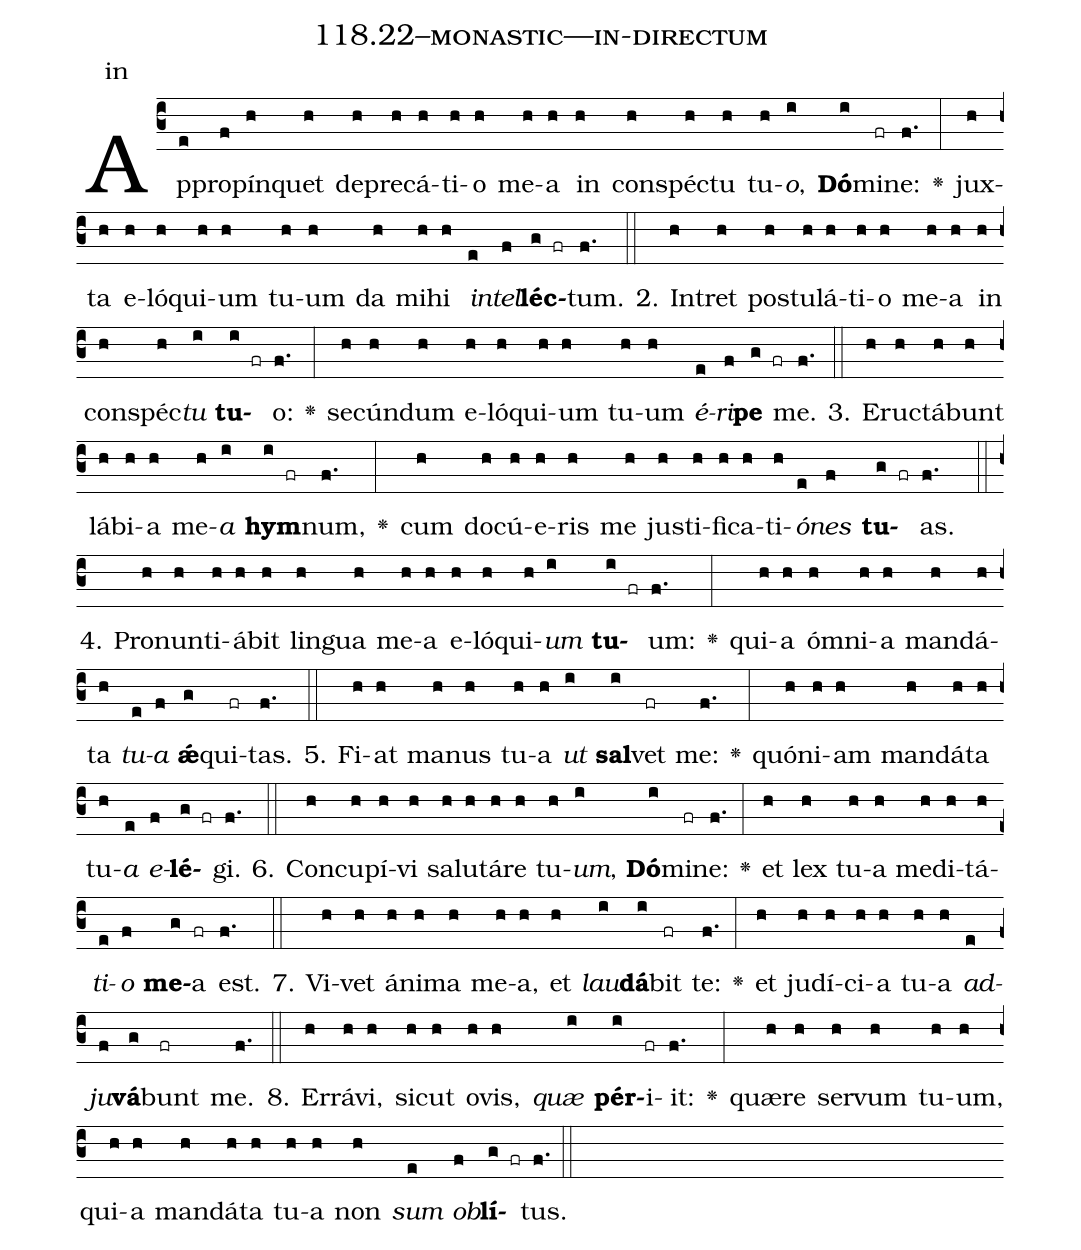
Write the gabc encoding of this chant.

name: 118.22--monastic---in-directum;
annotation: in;
%%
(c3)Ap(e)pro(f)pín(h)quet(h) de(h)pre(h)cá(h)ti(h)o(h) me(h)a(h) in(h) con(h)spéc(h)tu(h) tu(h)<i>o</i>,(i) <b>Dó</b>(i)mi(fr)ne:(f.) <v>\greheightstar</v>(:) jux(h)ta(h) e(h)ló(h)qui(h)um(h) tu(h)um(h) da(h) mi(h)hi(h) <i>in</i>(e)<i>tel</i>(f)<b>léc</b>(g fr)tum.(f.) (::)
2. In(h)tret(h) pos(h)tu(h)lá(h)ti(h)o(h) me(h)a(h) in(h) con(h)spéc(h)<i>tu</i>(i) <b>tu</b>(i fr)o:(f.) <v>\greheightstar</v>(:) se(h)cún(h)dum(h) e(h)ló(h)qui(h)um(h) tu(h)um(h) <i>é</i>(e)<i>ri</i>(f)<b>pe</b>(g fr) me.(f.) (::)
3. E(h)ruc(h)tá(h)bunt(h) lá(h)bi(h)a(h) me(h)<i>a</i>(i) <b>hym</b>(i fr)num,(f.) <v>\greheightstar</v>(:) cum(h) do(h)cú(h)e(h)ris(h) me(h) jus(h)ti(h)fi(h)ca(h)ti(h)<i>ó</i>(e)<i>nes</i>(f) <b>tu</b>(g fr)as.(f.) (::)
4. Pro(h)nun(h)ti(h)á(h)bit(h) lin(h)gua(h) me(h)a(h) e(h)ló(h)qui(h)<i>um</i>(i) <b>tu</b>(i fr)um:(f.) <v>\greheightstar</v>(:) qui(h)a(h) óm(h)ni(h)a(h) man(h)dá(h)ta(h) <i>tu</i>(e)<i>a</i>(f) <b>ǽ</b>(g)qui(fr)tas.(f.) (::)
5. Fi(h)at(h) ma(h)nus(h) tu(h)a(h) <i>ut</i>(i) <b>sal</b>(i)vet(fr) me:(f.) <v>\greheightstar</v>(:) quón(h)i(h)am(h) man(h)dá(h)ta(h) tu(h)<i>a</i>(e) <i>e</i>(f)<b>lé</b>(g fr)gi.(f.) (::)
6. Con(h)cu(h)pí(h)vi(h) sa(h)lu(h)tá(h)re(h) tu(h)<i>um</i>,(i) <b>Dó</b>(i)mi(fr)ne:(f.) <v>\greheightstar</v>(:) et(h) lex(h) tu(h)a(h) me(h)di(h)tá(h)<i>ti</i>(e)<i>o</i>(f) <b>me</b>(g)a(fr) est.(f.) (::)
7. Vi(h)vet(h) á(h)ni(h)ma(h) me(h)a,(h) et(h) <i>lau</i>(i)<b>dá</b>(i)bit(fr) te:(f.) <v>\greheightstar</v>(:) et(h) ju(h)dí(h)ci(h)a(h) tu(h)a(h) <i>ad</i>(e)<i>ju</i>(f)<b>vá</b>(g)bunt(fr) me.(f.) (::)
8. Er(h)rá(h)vi,(h) sic(h)ut(h) o(h)vis,(h) <i>quæ</i>(i) <b>pér</b>(i)i(fr)it:(f.) <v>\greheightstar</v>(:) quæ(h)re(h) ser(h)vum(h) tu(h)um,(h) qui(h)a(h) man(h)dá(h)ta(h) tu(h)a(h) non(h) <i>sum</i>(e) <i>ob</i>(f)<b>lí</b>(g fr)tus.(f.) (::)
